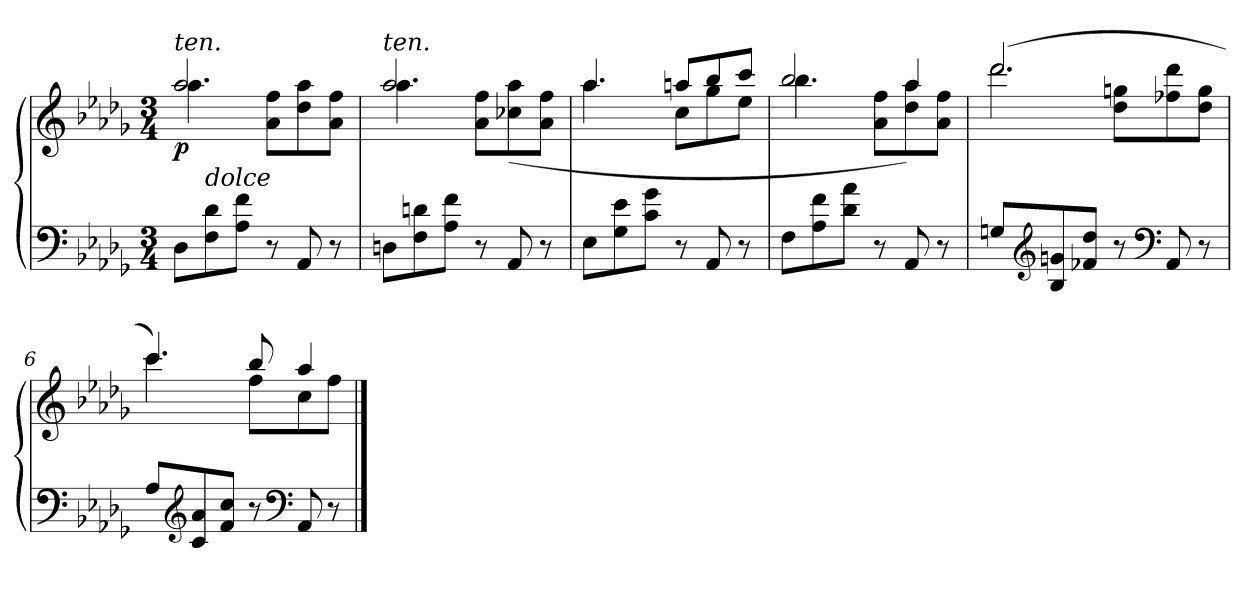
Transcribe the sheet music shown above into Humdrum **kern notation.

**kern	**kern	**dynam
*part1	*part1	*part1
*staff2	*staff1	*staff1/2
*clefF4	*clefG2	*
*k[b-e-a-d-g-]	*k[b-e-a-d-g-]	*
*M3/4	*M3/4	*
=1	=1	=1
*	*^	*
!	!LO:TX:a:i:t=ten.	!	!
!	!	!	!LO:DY:b
8D-\L)	2.aa-/	4.aa-\	p
!LO:TX:a:i:t=dolce	!	!	!
8F\ 8d-\	.	.	.
8A-\ 8f\J	.	.	.
8r	.	8a-\ 8ff\L	.
8AA-/	.	8dd-\ 8aa-\	.
8r	.	(>8a-\ 8ff\J	.
=2	=2	=2	=2
!	!LO:TX:a:i:t=ten.	!	!
8Dn\L)	2.aa-/	4.aa-\	.
8F\ 8dn\	.	.	.
8A-\ 8f\J	.	.	.
8r	.	8a-\ 8ff\L	.
8AA-/	.	(>8cc-X\ 8aa-\	.
8r	.	8a-\ 8ff\J	.
=3	=3	=3	=3
8E-\L	(>4.aa-/	4.aa-\	.
8G-\ 8e-\	.	.	.
8c\ 8g-\J	.	.	.
8r	8aan/L	8cc\L	.
8AA-/	8bb-/	8gg-\	.
8r	8ccc/J	8ee-\J	.
!!LO:LB:g=z	!!
=4	=4	=4	=4
8F\L	2bb-/	4.bb-\	.
8A-\ 8f\	.	.	.
8d-\ 8a-\J	.	.	.
8r	.	8a-\ 8ff\L	.
8AA-/	4aa-/	8dd-\ 8aa-\)	.
8r	.	8a-\ 8ff\J	.
=5	=5	=5	=5
*	*	*^	*
8Gn/L	(>2.ddd-/	2.ddd-\	4ryy	.
*clefG2	*	*	*	*
8B-/ 8gn/	.	.	.	.
8f-X/ 8dd-/J	.	.	8ryy	.
8r	.	.	8dd-\ 8ggn\L	.
*clefF4	*	*	*	*
8AA-/	.	.	8ff-X\ 8ddd-\	.
8r	.	.	8dd-\ 8gg\J	.
*	*	*v	*v	*
=6	=6	=6	=6
8A-/L	4.ccc/)	4.ccc\	.
*clefG2	*	*	*
8c/ 8a-/	.	.	.
8f/ 8cc/J	.	.	.
8r	8bb-/	8ff\L	.
*clefF4	*	*	*
8AA-/	4aa-/	8cc\	.
8r	.	8ff\J	.
*	*v	*v	*
==	==	==
*-	*-	*-
